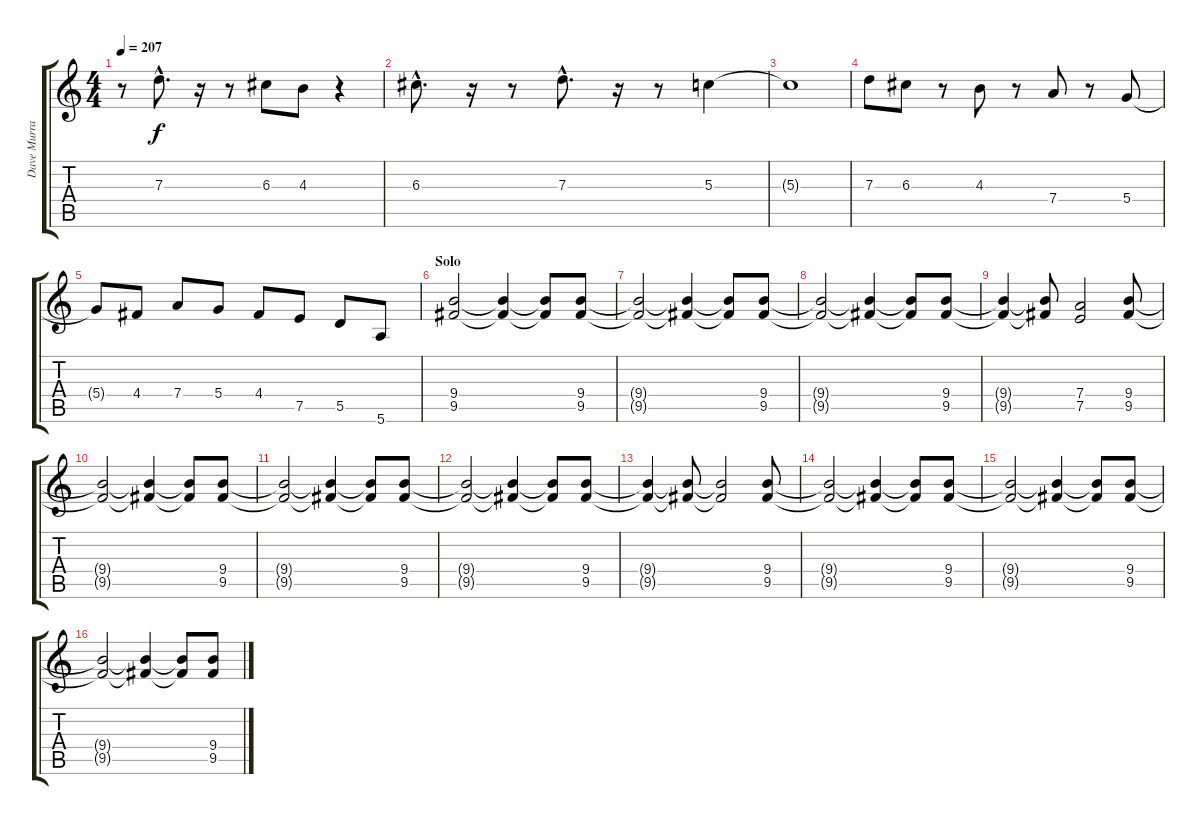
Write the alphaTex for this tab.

\track ("Dave Murray" "Dave Murra") {instrument distortionguitar}
\staff {score tabs}
\tuning (E4 B3 G3 D3 A2 E2) {hide}
\ts (4 4)
\tempo 207
\clef g2
\ks c
r.8{dy f} 7.3{hac}.8{d} r.16 r.8 6.3.8 4.3.8 r.4 |
6.3{hac}.8{d} r.16 r.8 7.3{hac}.8{d} r.16 r.8 5.3.4 |
5.3{t}.1 |
7.3.8 6.3.8 r.8 4.3.8 r.8 7.4.8 r.8 5.4.8 |
5.4{t}.8 4.4.8 7.4.8 5.4.8 4.4.8 7.5.8 5.5.8 5.6.8 |
\section ("" "Solo")
(9.4 9.5).2 (9.4{t} 9.5{t}).4 (9.4{t} 9.5{t}).8 (9.4 9.5).8 |
(9.4{t} 9.5{t}).2 (9.4{t} 9.5{t}).4 (9.4{t} 9.5{t}).8 (9.4 9.5).8 |
(9.4{t} 9.5{t}).2 (9.4{t} 9.5{t}).4 (9.4{t} 9.5{t}).8 (9.4 9.5).8 |
(9.4{t} 9.5{t}).4 (9.4{t} 9.5{t}).8 (7.4 7.5).2 (9.4 9.5).8 |
(9.4{t} 9.5{t}).2 (9.4{t} 9.5{t}).4 (9.4{t} 9.5{t}).8 (9.4 9.5).8 |
(9.4{t} 9.5{t}).2 (9.4{t} 9.5{t}).4 (9.4{t} 9.5{t}).8 (9.4 9.5).8 |
(9.4{t} 9.5{t}).2 (9.4{t} 9.5{t}).4 (9.4{t} 9.5{t}).8 (9.4 9.5).8 |
(9.4{t} 9.5{t}).4 (9.4{t} 9.5{t}).8 (9.4{t} 9.5{t}).2 (9.4 9.5).8 |
(9.4{t} 9.5{t}).2 (9.4{t} 9.5{t}).4 (9.4{t} 9.5{t}).8 (9.4 9.5).8 |
(9.4{t} 9.5{t}).2 (9.4{t} 9.5{t}).4 (9.4{t} 9.5{t}).8 (9.4 9.5).8 |
(9.4{t} 9.5{t}).2 (9.4{t} 9.5{t}).4 (9.4{t} 9.5{t}).8 (9.4 9.5).8
